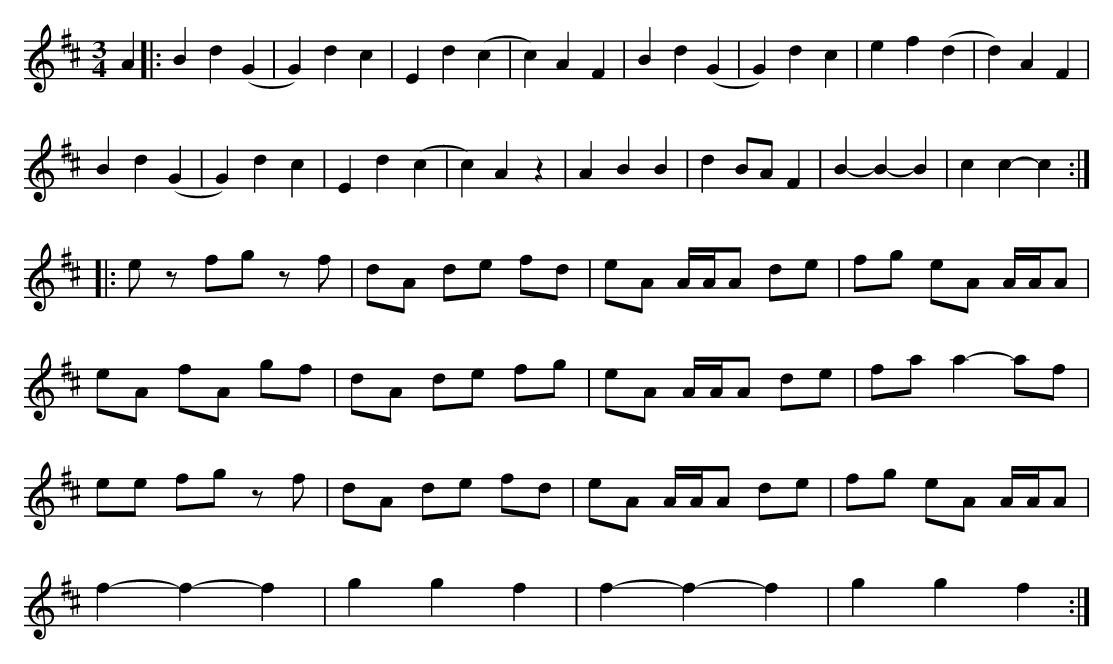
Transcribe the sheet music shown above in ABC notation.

X:1
M:3/4
K:Bmin
A2|:B2 d2 (G2|G2) d2 c2|E2 d2 (c2|c2) A2 F2|B2 d2 (G2|G2) d2 c2|e2 f2 (d2|d2) A2 F2|
B2 d2 (G2|G2) d2 c2|E2 d2 (c2|c2) A2 z2|A2 B2 B2|d2 BA F2|B2- B2- B2|c2 c2- c2:|
|:ez fg zf|dA de fd|eA A/A/A de|fg eA A/A/A|
eA fA gf|dA de fg|eA A/A/A de|fa a2- af|
ee fg zf|dA de fd|eA A/A/A de|fg eA A/A/A|
f2- f2- f2|g2 g2 f2|f2- f2- f2|g2 g2 f2:|
